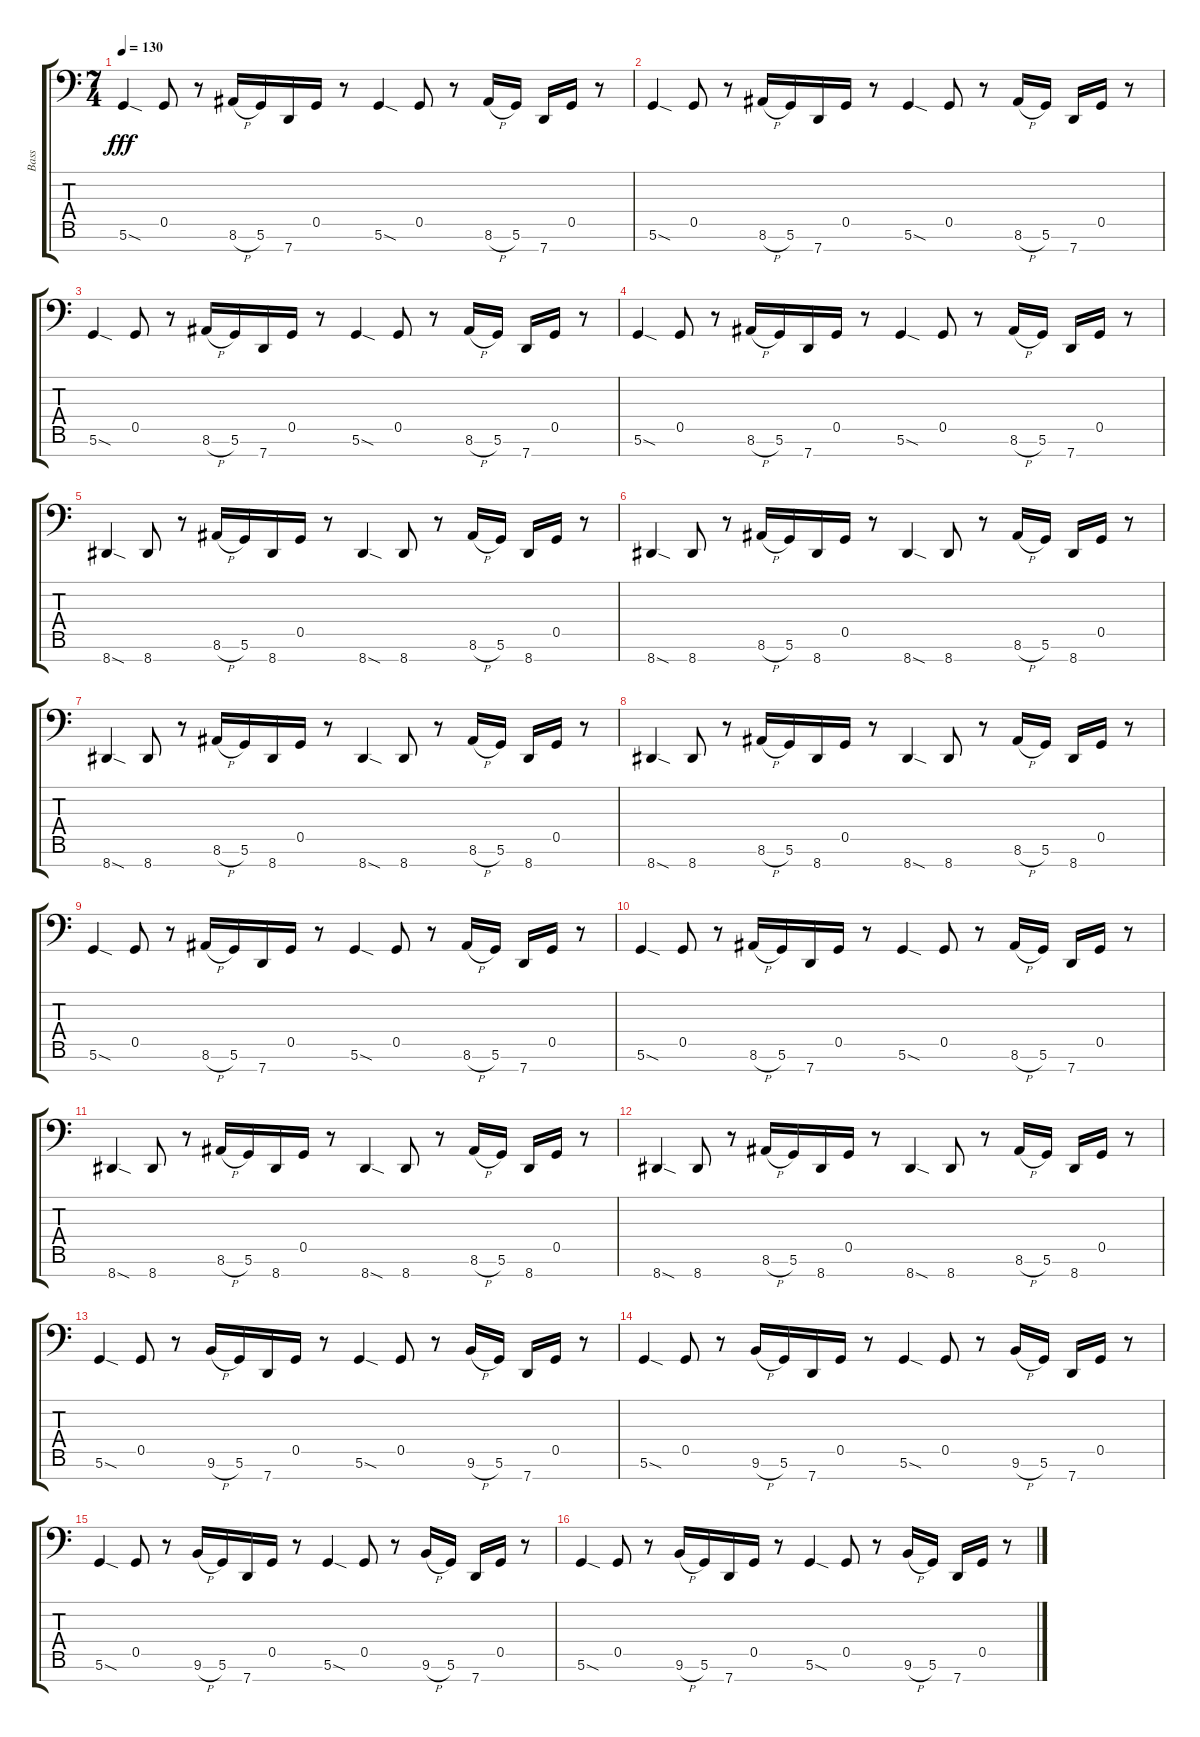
\track ("Bass" "Bass") {instrument electricbasspick}
\staff {score tabs}
\tuning (D3 A2 F2 C2 G1 D1 G0) {hide}
\ts (7 4)
\tempo 130
\clef f4
\ks c
5.6{sod}.4{dy fff} 0.5.8 r.8 8.6{h}.16 5.6.16 7.7.16 0.5.16 r.8 5.6{sod}.4 0.5.8 r.8 8.6{h}.16 5.6.16 7.7.16 0.5.16 r.8 |
5.6{sod}.4 0.5.8 r.8 8.6{h}.16 5.6.16 7.7.16 0.5.16 r.8 5.6{sod}.4 0.5.8 r.8 8.6{h}.16 5.6.16 7.7.16 0.5.16 r.8 |
5.6{sod}.4 0.5.8 r.8 8.6{h}.16 5.6.16 7.7.16 0.5.16 r.8 5.6{sod}.4 0.5.8 r.8 8.6{h}.16 5.6.16 7.7.16 0.5.16 r.8 |
5.6{sod}.4 0.5.8 r.8 8.6{h}.16 5.6.16 7.7.16 0.5.16 r.8 5.6{sod}.4 0.5.8 r.8 8.6{h}.16 5.6.16 7.7.16 0.5.16 r.8 |
8.7{sod}.4 8.7.8 r.8 8.6{h}.16 5.6.16 8.7.16 0.5.16 r.8 8.7{sod}.4 8.7.8 r.8 8.6{h}.16 5.6.16 8.7.16 0.5.16 r.8 |
8.7{sod}.4 8.7.8 r.8 8.6{h}.16 5.6.16 8.7.16 0.5.16 r.8 8.7{sod}.4 8.7.8 r.8 8.6{h}.16 5.6.16 8.7.16 0.5.16 r.8 |
8.7{sod}.4 8.7.8 r.8 8.6{h}.16 5.6.16 8.7.16 0.5.16 r.8 8.7{sod}.4 8.7.8 r.8 8.6{h}.16 5.6.16 8.7.16 0.5.16 r.8 |
8.7{sod}.4 8.7.8 r.8 8.6{h}.16 5.6.16 8.7.16 0.5.16 r.8 8.7{sod}.4 8.7.8 r.8 8.6{h}.16 5.6.16 8.7.16 0.5.16 r.8 |
5.6{sod}.4 0.5.8 r.8 8.6{h}.16 5.6.16 7.7.16 0.5.16 r.8 5.6{sod}.4 0.5.8 r.8 8.6{h}.16 5.6.16 7.7.16 0.5.16 r.8 |
5.6{sod}.4 0.5.8 r.8 8.6{h}.16 5.6.16 7.7.16 0.5.16 r.8 5.6{sod}.4 0.5.8 r.8 8.6{h}.16 5.6.16 7.7.16 0.5.16 r.8 |
8.7{sod}.4 8.7.8 r.8 8.6{h}.16 5.6.16 8.7.16 0.5.16 r.8 8.7{sod}.4 8.7.8 r.8 8.6{h}.16 5.6.16 8.7.16 0.5.16 r.8 |
8.7{sod}.4 8.7.8 r.8 8.6{h}.16 5.6.16 8.7.16 0.5.16 r.8 8.7{sod}.4 8.7.8 r.8 8.6{h}.16 5.6.16 8.7.16 0.5.16 r.8 |
5.6{sod}.4 0.5.8 r.8 9.6{h}.16 5.6.16 7.7.16 0.5.16 r.8 5.6{sod}.4 0.5.8 r.8 9.6{h}.16 5.6.16 7.7.16 0.5.16 r.8 |
5.6{sod}.4 0.5.8 r.8 9.6{h}.16 5.6.16 7.7.16 0.5.16 r.8 5.6{sod}.4 0.5.8 r.8 9.6{h}.16 5.6.16 7.7.16 0.5.16 r.8 |
5.6{sod}.4 0.5.8 r.8 9.6{h}.16 5.6.16 7.7.16 0.5.16 r.8 5.6{sod}.4 0.5.8 r.8 9.6{h}.16 5.6.16 7.7.16 0.5.16 r.8 |
5.6{sod}.4 0.5.8 r.8 9.6{h}.16 5.6.16 7.7.16 0.5.16 r.8 5.6{sod}.4 0.5.8 r.8 9.6{h}.16 5.6.16 7.7.16 0.5.16 r.8
